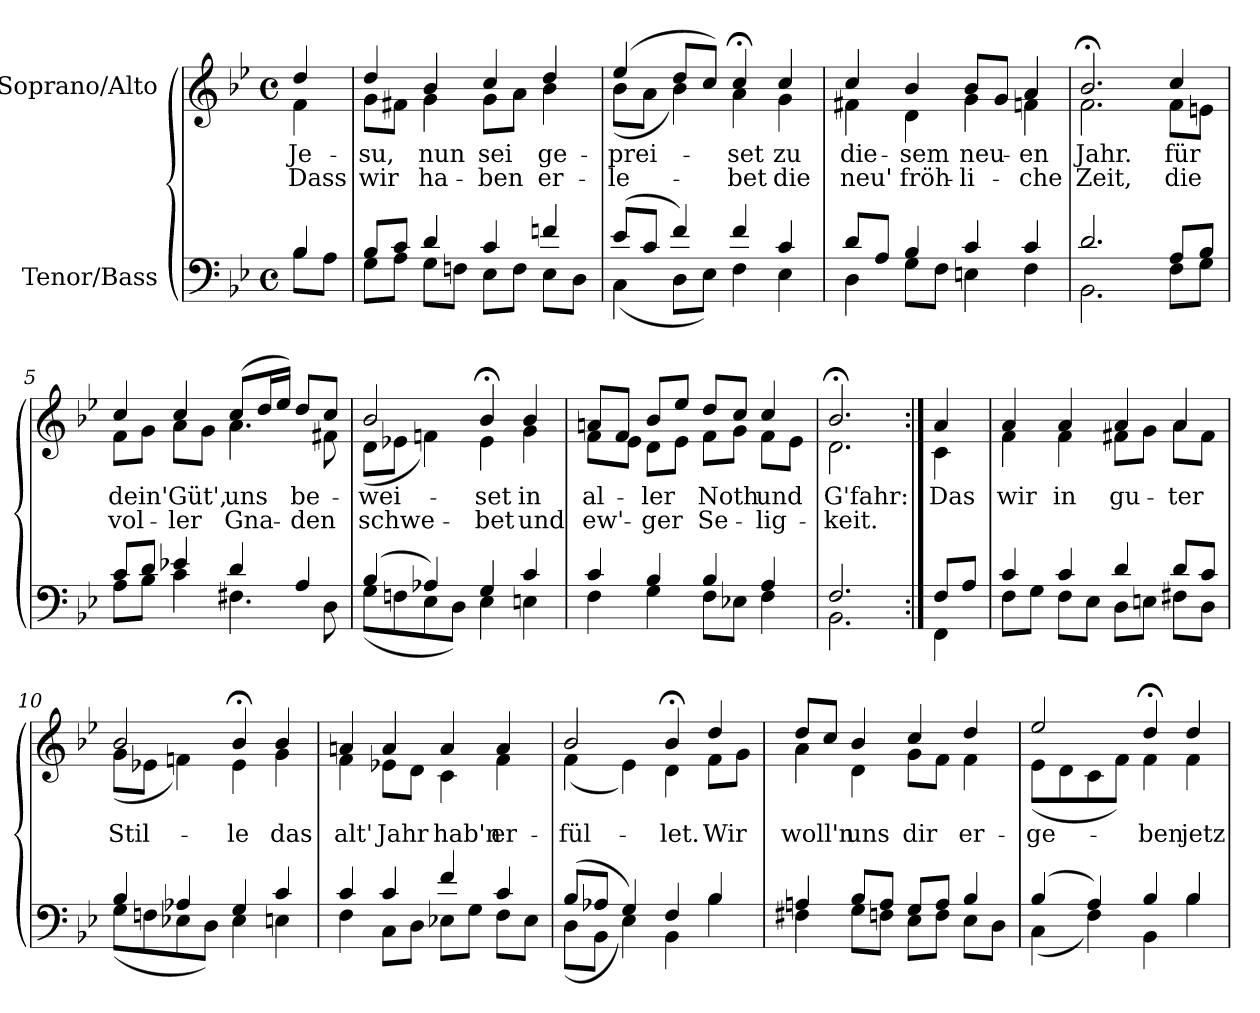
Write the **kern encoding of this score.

**kern	**kern	**text	**text
*part2	*part1	*part1	*part1
*staff2	*staff1	*staff1	*staff1
*I"Tenor/Bass	*I"Soprano/Alto	*	*
*clefF4	*clefG2	*	*
*k[b-e-]	*k[b-e-]	*	*
*M4/4	*M4/4	*	*
*met(c)	*met(c)	*	*
=	=	=	=
*^	*	*	*
!	!	!	!LO:LY:b	!LO:LY:b
*	*	*^	*	*
4B-/	8B-\L	4dd/	4f\	Je-	Dass
.	8A\J	.	.	.	.
=1	=1	=1	=1	=1	=1
!	!	!	!	!LO:LY:b	!LO:LY:b
8B-/L	8G\L	4dd/	8g\L	-su,	wir
8c/J	8A\J	.	8f#X\J	.	.
!	!	!	!	!LO:LY:b	!LO:LY:b
4d/	8G\L	4b-/	4g\	nun	ha-
.	8Fn\J	.	.	.	.
!	!	!	!	!LO:LY:b	!LO:LY:b
4c/	8E-\L	4cc/	8g\L	sei	-ben
.	8F\J	.	8a\J	.	.
!	!	!	!	!LO:LY:b	!LO:LY:b
4fn/	8E-\L	4dd/	4b-\	ge-	er-
.	8D\J	.	.	.	.
=2	=2	=2	=2	=2	=2
!	!	!	!	!LO:LY:b	!LO:LY:b
(8e-/L	(4C\	(4ee-/	(8b-\L	-prei-	-le-
8c/J	.	.	8a\J	.	.
4f/)	8D\L	8dd/L	4b-\)	.	.
.	8E-\J)	8cc/J)	.	.	.
!	!	!	!	!LO:LY:b	!LO:LY:b
4f/	4F\	4cc;</	4a\	-set	-bet
!	!	!	!	!LO:LY:b	!LO:LY:b
4c/	4E-\	4cc/	4g\	zu	die
=3	=3	=3	=3	=3	=3
!	!	!	!	!LO:LY:b	!LO:LY:b
8d/L	4D\	4cc/	4f#X\	die-	neu'
8A/J	.	.	.	.	.
!	!	!	!	!LO:LY:b	!LO:LY:b
4B-/	8G\L	4b-/	4d\	-sem	fröh-
.	8F\J	.	.	.	.
!	!	!	!	!LO:LY:b	!LO:LY:b
4c/	4En\	8b-/L	4g\	neu-	-li-
.	.	8g/J	.	.	.
!	!	!	!	!LO:LY:b	!LO:LY:b
4c/	4F\	4a/	4fn\	-en	-che
=4	=4	=4	=4	=4	=4
!	!	!	!	!LO:LY:b	!LO:LY:b
2.d/	2.BB-\	2.b-;</	2.f\	Jahr.	Zeit,
!	!	!	!	!LO:LY:b	!LO:LY:b
8A/L	8F\L	4cc/	8f\L	für	die
8B-/J	8G\J	.	8en\J	.	.
!!LO:LB:g=z	!!
=5	=5	=5	=5	=5	=5
!	!	!	!	!LO:LY:b	!LO:LY:b
8c/L	8A\L	4cc/	8f\L	dein'	vol-
8d/J	8B-\J	.	8g\J	.	.
!	!	!	!	!LO:LY:b	!LO:LY:b
4e-X/	4c\	4cc/	8a\L	Güt',	-ler
.	.	.	8g\J	.	.
!	!	!	!	!LO:LY:b	!LO:LY:b
4d/	4.F#X\	(8cc/L	4.a\	uns	Gna-
.	.	16dd/L	.	.	.
.	.	16ee-/JJ)	.	.	.
!	!	!	!	!LO:LY:b	!LO:LY:b
4A/	.	8dd/L	.	be-	-den
.	8D\	8cc/J	8f#X\	.	.
=6	=6	=6	=6	=6	=6
!	!	!	!	!LO:LY:b	!LO:LY:b
(4B-/	(8G\L	2b-/	(8d\L	-wei-	schwe-
.	8Fn\	.	8e-X\J	.	.
4A-X/)	8E-\	.	4fn\)	.	.
.	8D\J)	.	.	.	.
!	!	!	!	!LO:LY:b	!LO:LY:b
4G/	4E-\	4b-;</	4e-\	set	-bet
!	!	!	!	!LO:LY:b	!LO:LY:b
4c/	4En\	4b-/	4g\	in	und
=7	=7	=7	=7	=7	=7
!	!	!	!	!LO:LY:b	!LO:LY:b
4c/	4F\	8an/L	8f\L	al-	ew'-
.	.	8f/J	8e-\J	.	.
!	!	!	!	!LO:LY:b	!LO:LY:b
4B-/	4G\	8b-/L	8d\L	-ler	-ger
.	.	8ee-/J	8e-\J	.	.
!	!	!	!	!LO:LY:b	!LO:LY:b
4B-/	8F\L	8dd/L	8f\L	Noth	Se-
.	8E-X\J	8cc/J	8g\J	.	.
!	!	!	!	!LO:LY:b	!LO:LY:b
4A/	4F\	4cc/	8f\L	und	-lig-
.	.	.	8e-\J	.	.
=8	=8	=8	=8	=8	=8
!	!	!	!	!LO:LY:b	!LO:LY:b
2.F/	2.BB-\	2.b-;</	2.d\	G'fahr:	-keit.
!!LO:LB:g=z	!!
=8X1:|!	=8X1:|!	=8X1:|!	=8X1:|!	=8X1:|!	=8X1:|!
!	!	!	!	!LO:LY:b	!
8F/L	4FF\	4a/	4c\	Das	.
8A/J	.	.	.	.	.
=9	=9	=9	=9	=9	=9
!	!	!	!	!LO:LY:b	!
4c/	8F\L	4a/	4f\	wir	.
.	8G\J	.	.	.	.
!	!	!	!	!LO:LY:b	!
4c/	8F\L	4a/	4f\	in	.
.	8E-\J	.	.	.	.
!	!	!	!	!LO:LY:b	!
4d/	8D\L	4a/	8f#X\L	gu-	.
.	8En\J	.	8g\J	.	.
!	!	!	!	!LO:LY:b	!
8d/L	8F#X\L	4a/	8a\L	-ter	.
8c/J	8D\J	.	8f#\J	.	.
=10	=10	=10	=10	=10	=10
!	!	!	!	!LO:LY:b	!
4B-/	(8G\L	2b-/	(8g\L	Stil-	.
.	8Fn\	.	8e-X\J	.	.
4A-X/	8E-X\	.	4fn\)	.	.
.	8D\J)	.	.	.	.
!	!	!	!	!LO:LY:b	!
4G/	4E-\	4b-;</	4e-\	-le	.
!	!	!	!	!LO:LY:b	!
4c/	4En\	4b-/	4g\	das	.
=11	=11	=11	=11	=11	=11
!	!	!	!	!LO:LY:b	!
4c/	4F\	4an/	4f\	alt'	.
!	!	!	!	!LO:LY:b	!
4c/	8C\L	4a/	8e-X\L	Jahr	.
.	8D\J	.	8d\J	.	.
!	!	!	!	!LO:LY:b	!
4f/	8E-X\L	4a/	4c\	hab'n	.
.	8G\J	.	.	.	.
!	!	!	!	!LO:LY:b	!
4c/	8F\L	4a/	4f\	er-	.
.	8E-\J	.	.	.	.
=12	=12	=12	=12	=12	=12
!	!	!	!	!LO:LY:b	!
(8B-/L	(8D\L	2b-/	(4f\	-fül-	.
8A-X/J	8BB-\J	.	.	.	.
4G/)	4E-\)	.	4e-\)	.	.
!	!	!	!	!LO:LY:b	!
4F/	4BB-\	4b-;</	4d\	-let.	.
!	!	!	!	!LO:LY:b	!
4B-/	4B-\	4dd/	8f\L	Wir	.
.	.	.	8g\J	.	.
!!LO:LB:g=z	!!
=13	=13	=13	=13	=13	=13
!	!	!	!	!LO:LY:b	!
4An/	4F#X\	8dd/L	4a\	woll'n	.
.	.	8cc/J	.	.	.
!	!	!	!	!LO:LY:b	!
8B-/L	8G\L	4b-/	4d\	uns	.
8A/J	8Fn\J	.	.	.	.
!	!	!	!	!LO:LY:b	!
8G/L	8E-\L	4cc/	8g\L	dir	.
8A/J	8F\J	.	8f\J	.	.
!	!	!	!	!LO:LY:b	!
4B-/	8E-\L	4dd/	4f\	er-	.
.	8D\J	.	.	.	.
=14	=14	=14	=14	=14	=14
!	!	!	!	!LO:LY:b	!
(4B-/	(4C\	2ee-/	(8e-\L	-ge-	.
.	.	.	8d\	.	.
4A/)	4F\)	.	8c\	.	.
.	.	.	8f\J)	.	.
!	!	!	!	!LO:LY:b	!
4B-/	4BB-\	4dd;</	4f\	-ben	.
!	!	!	!	!LO:LY:b	!
4B-/	4B-\	4dd/	4f\	jetz-	.
*v	*v	*	*	*	*
*	*v	*v	*	*
=	=	=	=
*-	*-	*-	*-
